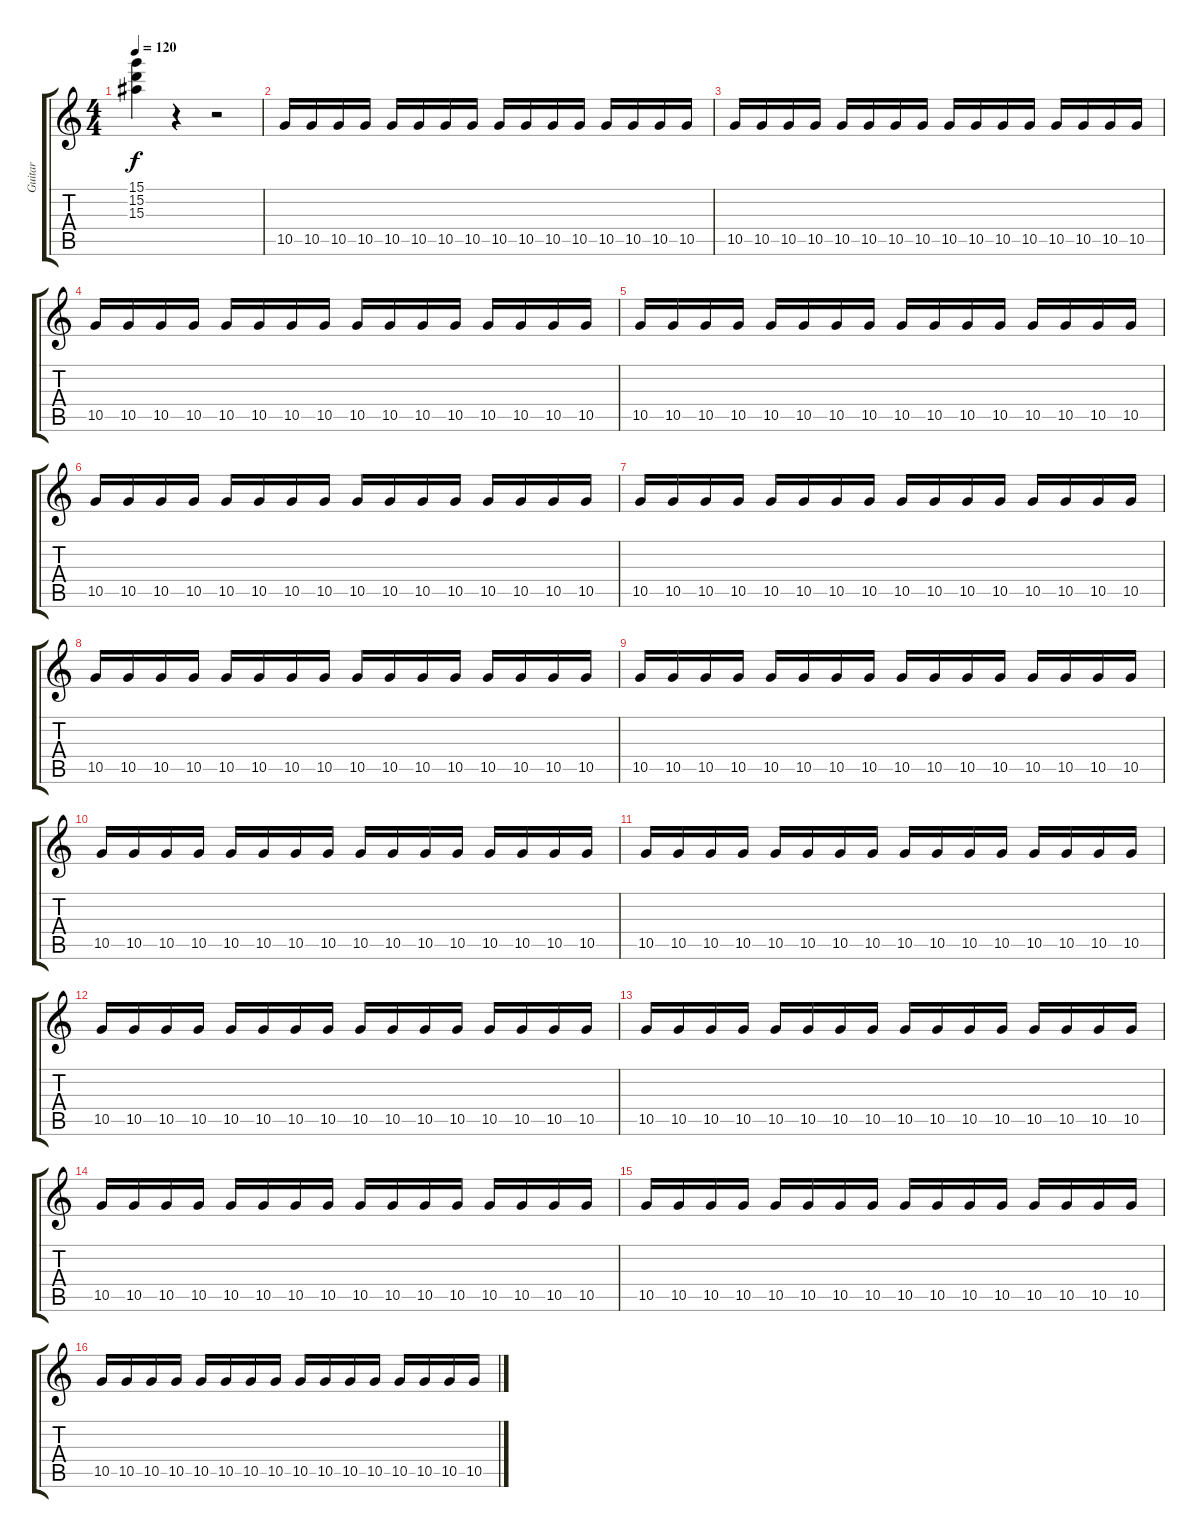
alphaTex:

\track ("Guitar" "Guitar") {instrument electricguitarclean}
\staff {score tabs}
\tuning (E4 B3 G3 D3 A2 E2) {hide}
\ts (4 4)
\tempo 120
\clef g2
\ks c
(15.1 15.2 15.3).4{dy f} r.4 r.2 |
10.5.16{volume 9} 10.5.16 10.5.16 10.5.16 10.5.16 10.5.16 10.5.16 10.5.16 10.5.16 10.5.16 10.5.16 10.5.16 10.5.16 10.5.16 10.5.16 10.5.16 |
10.5.16 10.5.16 10.5.16 10.5.16 10.5.16 10.5.16 10.5.16 10.5.16 10.5.16 10.5.16 10.5.16 10.5.16 10.5.16 10.5.16 10.5.16 10.5.16 |
10.5.16 10.5.16 10.5.16 10.5.16 10.5.16 10.5.16 10.5.16 10.5.16 10.5.16 10.5.16 10.5.16 10.5.16 10.5.16 10.5.16 10.5.16 10.5.16 |
10.5.16 10.5.16 10.5.16 10.5.16 10.5.16 10.5.16 10.5.16 10.5.16 10.5.16 10.5.16 10.5.16 10.5.16 10.5.16 10.5.16 10.5.16 10.5.16 |
10.5.16 10.5.16 10.5.16 10.5.16 10.5.16 10.5.16 10.5.16 10.5.16 10.5.16 10.5.16 10.5.16 10.5.16 10.5.16 10.5.16 10.5.16 10.5.16 |
10.5.16 10.5.16 10.5.16 10.5.16 10.5.16 10.5.16 10.5.16 10.5.16 10.5.16 10.5.16 10.5.16 10.5.16 10.5.16 10.5.16 10.5.16 10.5.16 |
10.5.16 10.5.16 10.5.16 10.5.16 10.5.16 10.5.16 10.5.16 10.5.16 10.5.16 10.5.16 10.5.16 10.5.16 10.5.16 10.5.16 10.5.16 10.5.16 |
10.5.16 10.5.16 10.5.16 10.5.16 10.5.16 10.5.16 10.5.16 10.5.16 10.5.16 10.5.16 10.5.16 10.5.16 10.5.16 10.5.16 10.5.16 10.5.16 |
10.5.16 10.5.16 10.5.16 10.5.16 10.5.16 10.5.16 10.5.16 10.5.16 10.5.16 10.5.16 10.5.16 10.5.16 10.5.16 10.5.16 10.5.16 10.5.16 |
10.5.16 10.5.16 10.5.16 10.5.16 10.5.16 10.5.16 10.5.16 10.5.16 10.5.16 10.5.16 10.5.16 10.5.16 10.5.16 10.5.16 10.5.16 10.5.16 |
10.5.16 10.5.16 10.5.16 10.5.16 10.5.16 10.5.16 10.5.16 10.5.16 10.5.16 10.5.16 10.5.16 10.5.16 10.5.16 10.5.16 10.5.16 10.5.16 |
10.5.16 10.5.16 10.5.16 10.5.16 10.5.16 10.5.16 10.5.16 10.5.16 10.5.16 10.5.16 10.5.16 10.5.16 10.5.16 10.5.16 10.5.16 10.5.16 |
10.5.16 10.5.16 10.5.16 10.5.16 10.5.16 10.5.16 10.5.16 10.5.16 10.5.16 10.5.16 10.5.16 10.5.16 10.5.16 10.5.16 10.5.16 10.5.16 |
10.5.16 10.5.16 10.5.16 10.5.16 10.5.16 10.5.16 10.5.16 10.5.16 10.5.16 10.5.16 10.5.16 10.5.16 10.5.16 10.5.16 10.5.16 10.5.16 |
10.5.16 10.5.16 10.5.16 10.5.16 10.5.16 10.5.16 10.5.16 10.5.16 10.5.16 10.5.16 10.5.16 10.5.16 10.5.16 10.5.16 10.5.16 10.5.16
